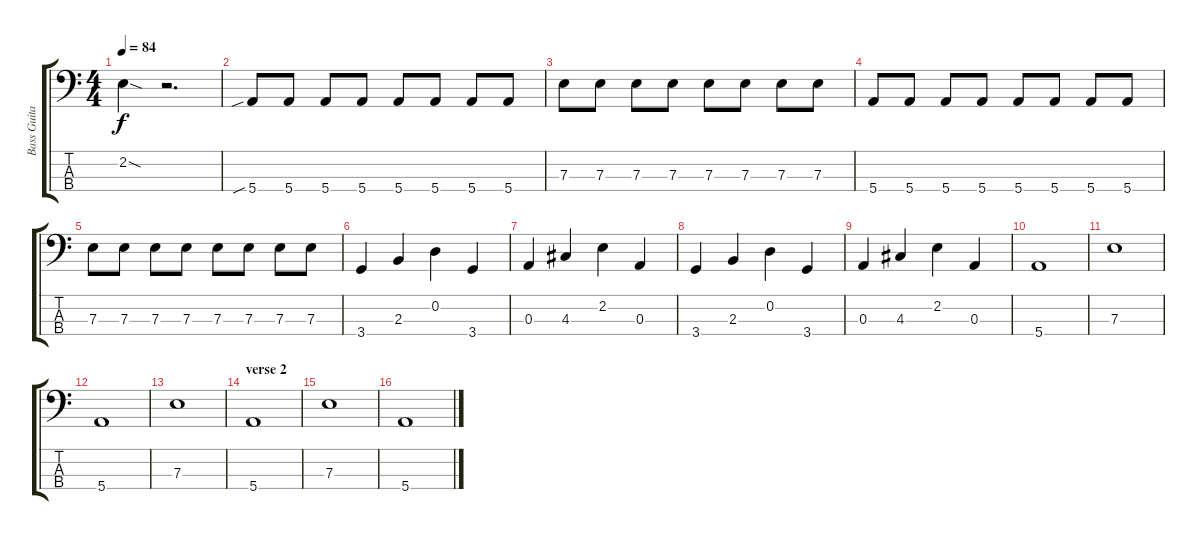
\track ("Bass Guitar" "Bass Guita") {instrument fretlessbass}
\staff {score tabs}
\tuning (G2 D2 A1 E1) {hide}
\ts (4 4)
\tempo 84
\clef f4
\ks c
2.2{sod}.4{dy f} r.2{d} |
5.4{sib}.8 5.4.8 5.4.8 5.4.8 5.4.8 5.4.8 5.4.8 5.4.8 |
7.3.8 7.3.8 7.3.8 7.3.8 7.3.8 7.3.8 7.3.8 7.3.8 |
5.4.8 5.4.8 5.4.8 5.4.8 5.4.8 5.4.8 5.4.8 5.4.8 |
7.3.8 7.3.8 7.3.8 7.3.8 7.3.8 7.3.8 7.3.8 7.3.8 |
3.4.4 2.3.4 0.2.4 3.4.4 |
0.3.4 4.3.4 2.2.4 0.3.4 |
3.4.4 2.3.4 0.2.4 3.4.4 |
0.3.4 4.3.4 2.2.4 0.3.4 |
5.4.1 |
7.3.1 |
5.4.1 |
7.3.1 |
\section ("" "verse 2")
5.4.1 |
7.3.1 |
\section ("" "")
5.4.1
